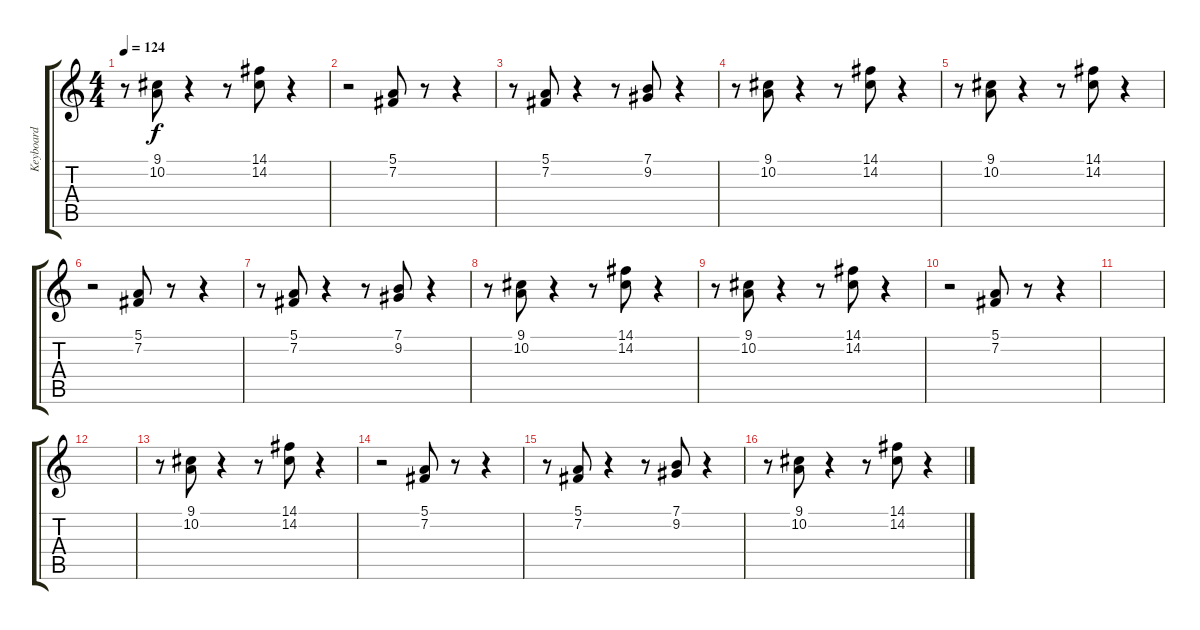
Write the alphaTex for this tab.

\track ("Keyboard" "Keyboard") {instrument pad3polysynth}
\staff {score tabs}
\tuning (E4 B3 G3 D3 A2 E2) {hide}
\ts (4 4)
\tempo 124
\clef g2
\ks c
r.8{dy f} (9.1 10.2).8 r.4 r.8 (14.1 14.2).8 r.4 |
r.2 (5.1 7.2).8 r.8 r.4 |
r.8 (5.1 7.2).8 r.4 r.8 (7.1 9.2).8 r.4 |
r.8 (9.1 10.2).8 r.4 r.8 (14.1 14.2).8 r.4 |
r.8 (9.1 10.2).8 r.4 r.8 (14.1 14.2).8 r.4 |
r.2 (5.1 7.2).8 r.8 r.4 |
r.8 (5.1 7.2).8 r.4 r.8 (7.1 9.2).8 r.4 |
r.8 (9.1 10.2).8 r.4 r.8 (14.1 14.2).8 r.4 |
r.8 (9.1 10.2).8 r.4 r.8 (14.1 14.2).8 r.4 |
r.2 (5.1 7.2).8 r.8 r.4 |
|
|
r.8 (9.1 10.2).8 r.4 r.8 (14.1 14.2).8 r.4 |
r.2 (5.1 7.2).8 r.8 r.4 |
r.8 (5.1 7.2).8 r.4 r.8 (7.1 9.2).8 r.4 |
r.8 (9.1 10.2).8 r.4 r.8 (14.1 14.2).8 r.4
